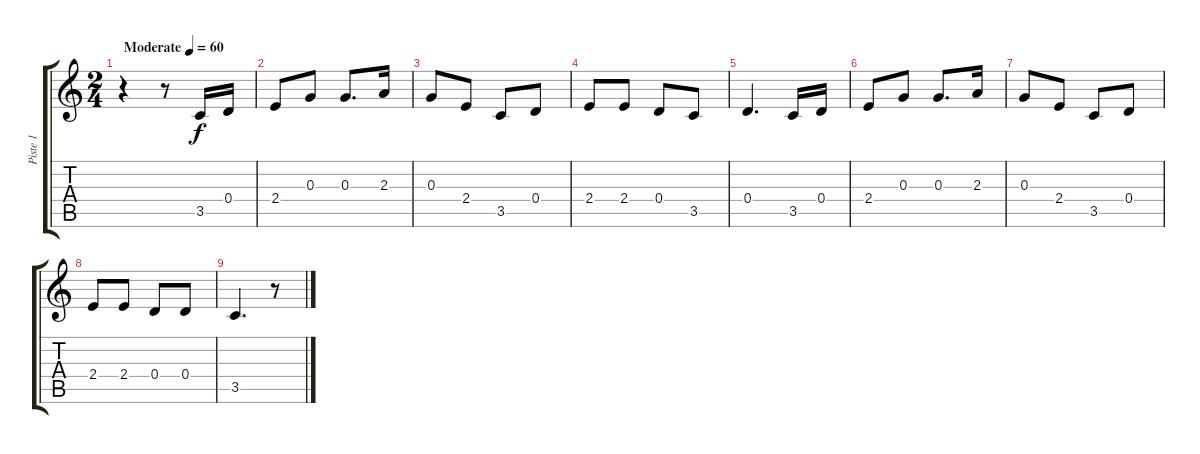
\track ("Piste 1" "Piste 1") {instrument acousticguitarsteel}
\staff {score tabs}
\tuning (E4 B3 G3 D3 A2 E2) {hide}
\ts (2 4)
\tempo (60 "Moderate")
\clef g2
\ks c
r.4{dy f instrument acousticguitarsteel} r.8 3.5.16 0.4.16 |
2.4.8 0.3.8 0.3.8{d} 2.3.16 |
0.3.8 2.4.8 3.5.8 0.4.8 |
2.4.8 2.4.8 0.4.8 3.5.8 |
0.4.4{d} 3.5.16 0.4.16 |
2.4.8 0.3.8 0.3.8{d} 2.3.16 |
0.3.8 2.4.8 3.5.8 0.4.8 |
2.4.8 2.4.8 0.4.8 0.4.8 |
3.5.4{d} r.8
